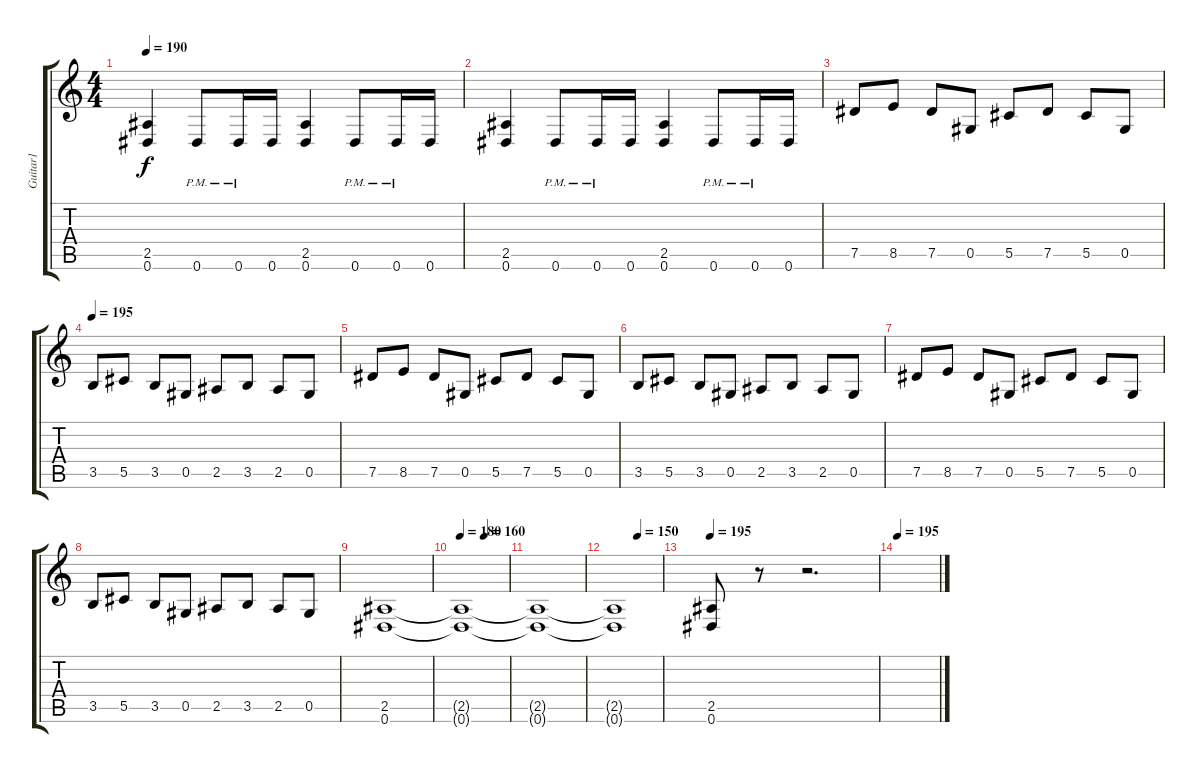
\track ("Guitar1" "Guitar1") {instrument overdrivenguitar}
\staff {score tabs}
\tuning (Eb4 Bb3 Gb3 Db3 Ab2 Eb2) {hide}
\ts (4 4)
\tempo 190
\clef g2
\ks c
(2.5 0.6).4{dy f} 0.6{pm}.8 0.6{pm}.16 0.6.16 (2.5 0.6).4 0.6{pm}.8 0.6{pm}.16 0.6.16 |
(2.5 0.6).4 0.6{pm}.8 0.6{pm}.16 0.6.16 (2.5 0.6).4 0.6{pm}.8 0.6{pm}.16 0.6.16 |
7.5.8 8.5.8 7.5.8 0.5.8 5.5.8 7.5.8 5.5.8 0.5.8 |
\tempo 195
3.5.8 5.5.8 3.5.8 0.5.8 2.5.8 3.5.8 2.5.8 0.5.8 |
7.5.8 8.5.8 7.5.8 0.5.8 5.5.8 7.5.8 5.5.8 0.5.8 |
3.5.8 5.5.8 3.5.8 0.5.8 2.5.8 3.5.8 2.5.8 0.5.8 |
7.5.8 8.5.8 7.5.8 0.5.8 5.5.8 7.5.8 5.5.8 0.5.8 |
3.5.8 5.5.8 3.5.8 0.5.8 2.5.8 3.5.8 2.5.8 0.5.8 |
(2.5 0.6).1 |
\tempo 180
\tempo (160 0.5)
(2.5{t} 0.6{t}).1 |
(2.5{t} 0.6{t}).1 |
\tempo (150 0.5)
(2.5{t} 0.6{t}).1 |
\tempo 195
(2.5 0.6).8 r.8 r.2{d} |
\tempo 195
